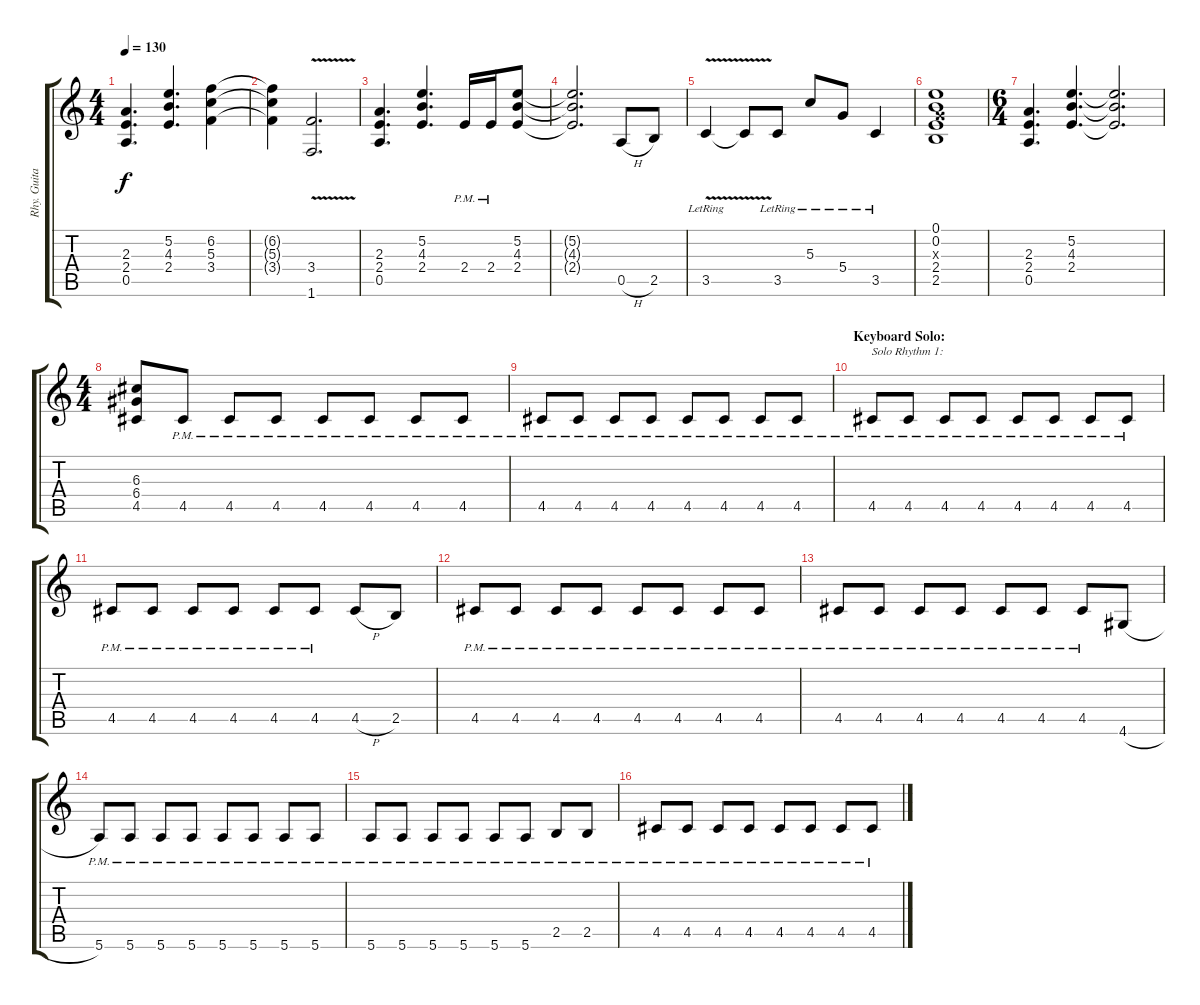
\track ("Rhy. Guitar 1" "Rhy. Guita") {instrument distortionguitar}
\staff {score tabs}
\tuning (E4 B3 G3 D3 A2 E2) {hide}
\ts (4 4)
\tempo 130
\clef g2
\ks c
(2.3 2.4 0.5).4{d dy f} (5.2 4.3 2.4).4{d} (6.2 5.3 3.4).4 |
(6.2{t} 5.3{t} 3.4{t}).4 (3.4{v} 1.6{v}).2{d} |
(2.3 2.4 0.5).4{d} (5.2 4.3 2.4).4{d} 2.4{pm}.16 2.4{pm}.16 (5.2 4.3 2.4).8 |
(5.2{t} 4.3{t} 2.4{t}).2{d} 0.5{h}.8 2.5.8 |
3.5{v lr}.4 3.5{t}.8 3.5{lr}.8 5.3{lr}.8 5.4{lr}.8 3.5{lr}.4 |
(0.1 0.2 0.3{x} 2.4 2.5).1 |
\ts (6 4)
(2.3 2.4 0.5).4{d} (5.2 4.3 2.4).4{d} (5.2{t} 4.3{t} 2.4{t}).2{d} |
\ts (4 4)
(6.3 6.4 4.5).8 4.5{pm}.8 4.5{pm}.8 4.5{pm}.8 4.5{pm}.8 4.5{pm}.8 4.5{pm}.8 4.5{pm}.8 |
4.5{pm}.8 4.5{pm}.8 4.5{pm}.8 4.5{pm}.8 4.5{pm}.8 4.5{pm}.8 4.5{pm}.8 4.5{pm}.8 |
\section ("" "Keyboard Solo:")
4.5{pm}.8{txt "Solo Rhythm 1:"} 4.5{pm}.8 4.5{pm}.8 4.5{pm}.8 4.5{pm}.8 4.5{pm}.8 4.5{pm}.8 4.5{pm}.8 |
4.5{pm}.8 4.5{pm}.8 4.5{pm}.8 4.5{pm}.8 4.5{pm}.8 4.5{pm}.8 4.5{h}.8 2.5.8 |
4.5{pm}.8 4.5{pm}.8 4.5{pm}.8 4.5{pm}.8 4.5{pm}.8 4.5{pm}.8 4.5{pm}.8 4.5{pm}.8 |
4.5{pm}.8 4.5{pm}.8 4.5{pm}.8 4.5{pm}.8 4.5{pm}.8 4.5{pm}.8 4.5{pm}.8 4.6{h}.8 |
5.6{pm}.8 5.6{pm}.8 5.6{pm}.8 5.6{pm}.8 5.6{pm}.8 5.6{pm}.8 5.6{pm}.8 5.6{pm}.8 |
5.6{pm}.8 5.6{pm}.8 5.6{pm}.8 5.6{pm}.8 5.6{pm}.8 5.6{pm}.8 2.5{pm}.8 2.5{pm}.8 |
4.5{pm}.8 4.5{pm}.8 4.5{pm}.8 4.5{pm}.8 4.5{pm}.8 4.5{pm}.8 4.5{pm}.8 4.5{pm}.8
